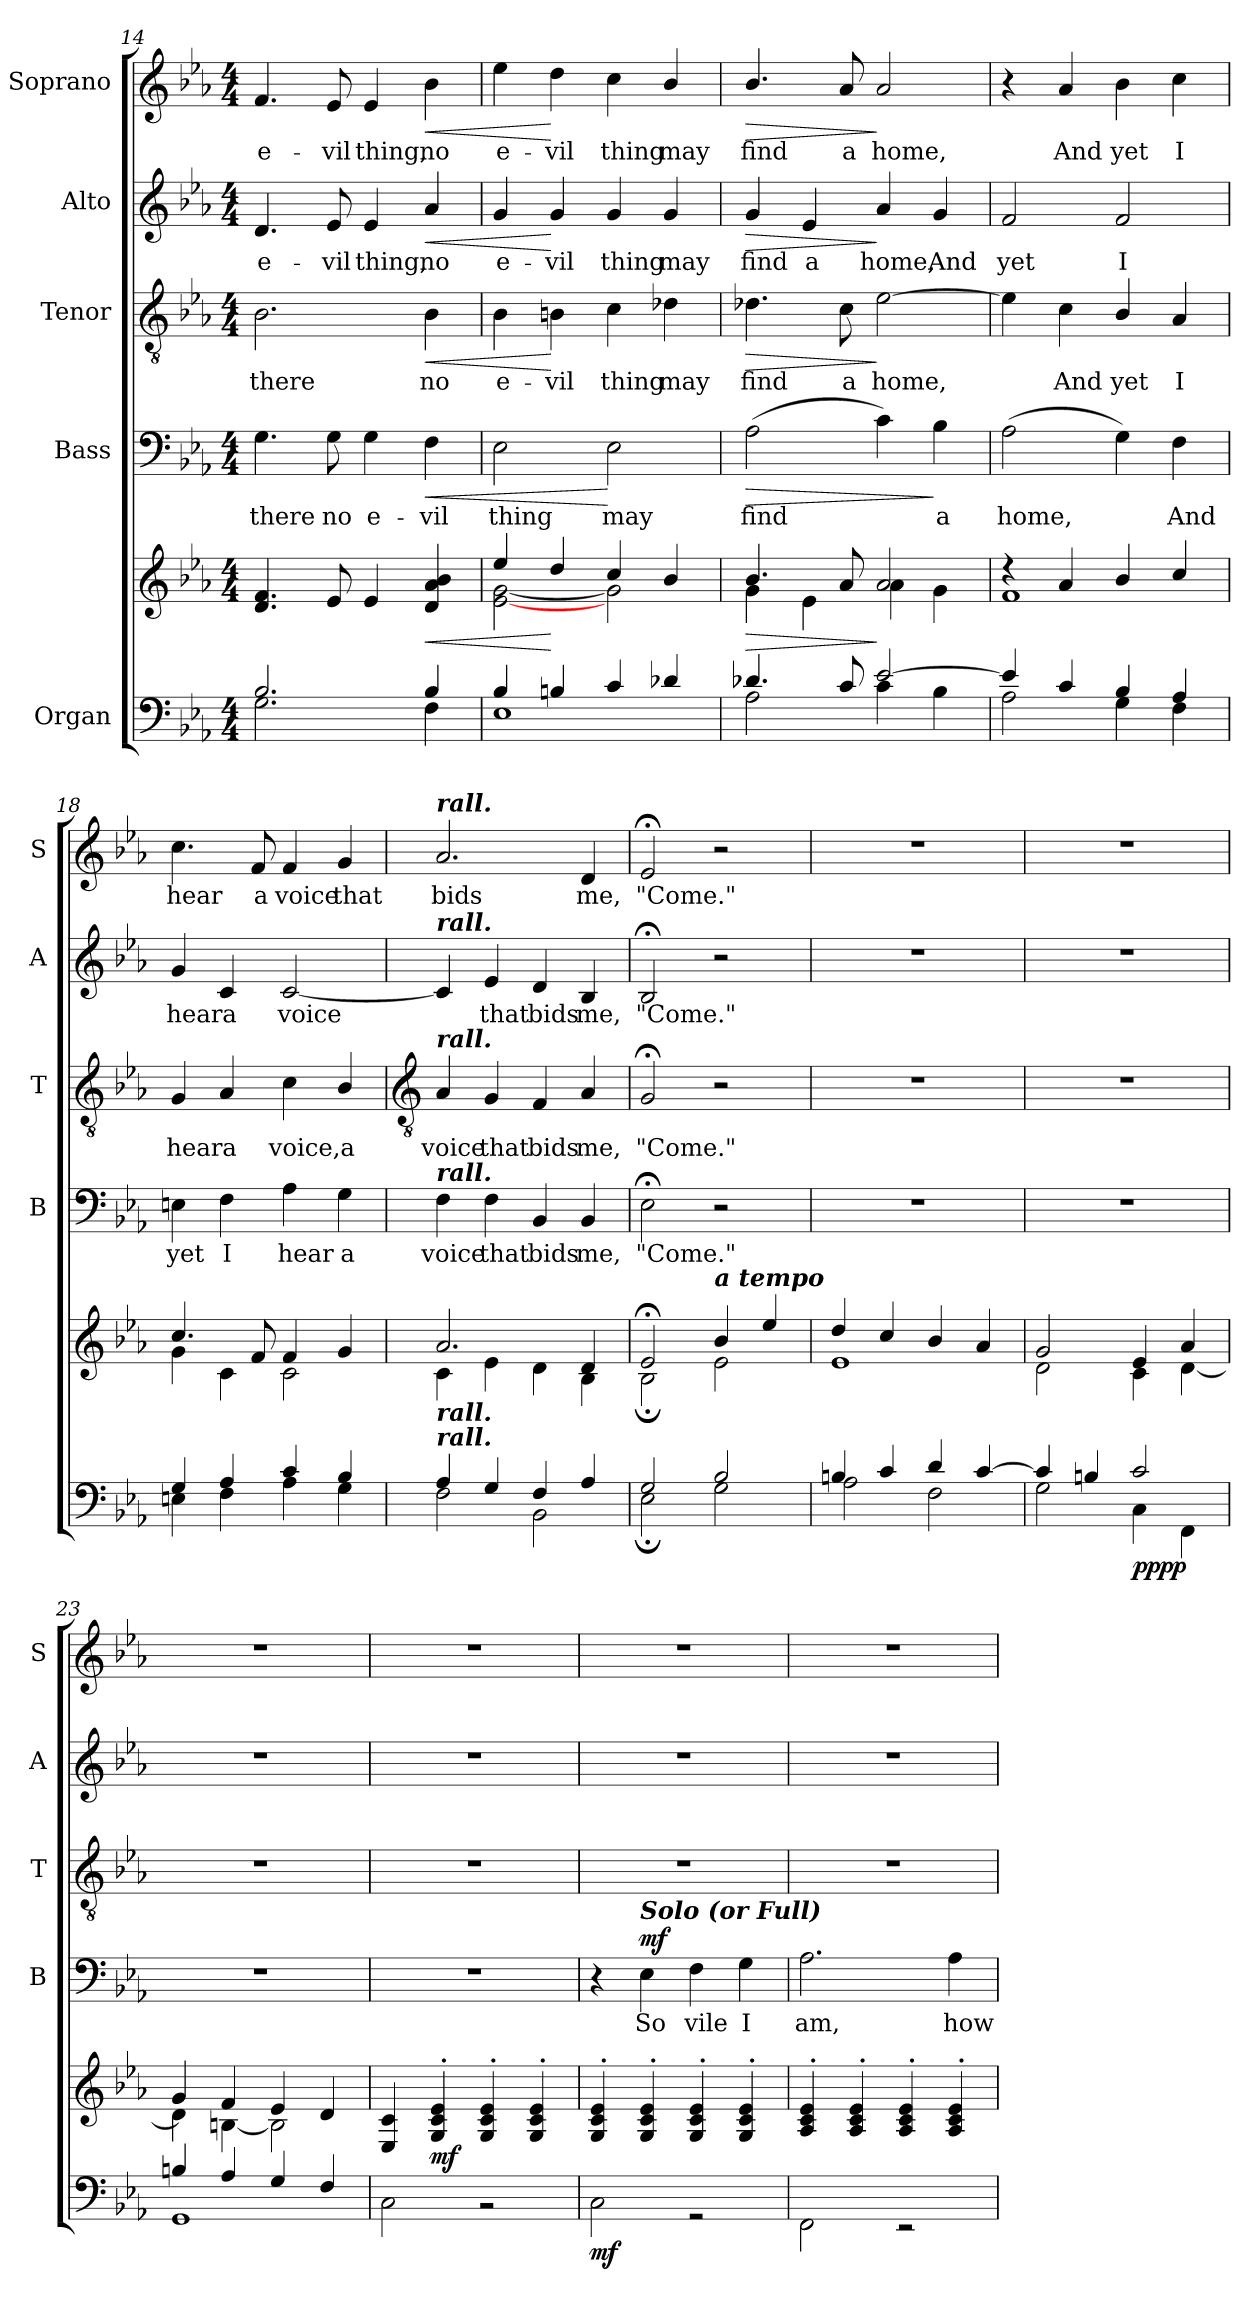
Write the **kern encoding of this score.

**kern	**kern	**dynam	**kern	**text	**dynam	**kern	**text	**dynam	**kern	**text	**dynam	**kern	**text	**dynam
*part5	*part5	*part5	*part4	*part4	*part4	*part3	*part3	*part3	*part2	*part2	*part2	*part1	*part1	*part1
*staff6	*staff5	*staff5/6	*staff4	*staff4	*staff4	*staff3	*staff3	*staff3	*staff2	*staff2	*staff2	*staff1	*staff1	*staff1
*I"Organ	*	*	*I"Bass	*	*	*I"Tenor	*	*	*I"Alto	*	*	*I"Soprano	*	*
*	*	*	*I'B	*	*	*I'T	*	*	*I'A	*	*	*I'S	*	*
!!LO:LB:g=z
*clefF4	*clefG2	*	*clefF4	*	*	*clefGv2	*	*	*clefG2	*	*	*clefG2	*	*
*k[b-e-a-]	*k[b-e-a-]	*	*k[b-e-a-]	*	*	*k[b-e-a-]	*	*	*k[b-e-a-]	*	*	*k[b-e-a-]	*	*
*E-:	*E-:	*	*E-:	*	*	*E-:	*	*	*E-:	*	*	*E-:	*	*
*M4/4	*M4/4	*	*M4/4	*	*	*M4/4	*	*	*M4/4	*	*	*M4/4	*	*
=14	=14	=14	=14	=14	=14	=14	=14	=14	=14	=14	=14	=14	=14	=14
*^	*^	*	*	*	*	*	*	*	*	*	*	*	*	*
!	!	!	!	!	!	!LO:LY:b	!	!	!LO:LY:b	!	!	!LO:LY:b	!	!	!LO:LY:b	!
2.B-/	2.G\	4.d/ 4.f/	1ryy	.	4.G	there	.	2.B-	there	.	4.d	e-	.	4.f	e-	.
!	!	!	!	!	!	!LO:LY:b	!	!	!	!	!	!LO:LY:b	!	!	!LO:LY:b	!
.	.	8e-/	.	.	8G	no	.	.	.	.	8e-	-vil	.	8e-	-vil	.
!	!	!	!	!	!	!LO:LY:b	!	!	!	!	!	!LO:LY:b	!	!	!LO:LY:b	!
.	.	4e-/	.	.	4G	e-	.	.	.	.	4e-	thing,	.	4e-	thing,	.
!	!	!	!	!LO:HP:b	!	!LO:LY:b	!LO:HP:b	!	!LO:LY:b	!LO:HP:b	!	!LO:LY:b	!LO:HP:b	!	!LO:LY:b	!LO:HP:b
4B-/	4F\	4d/ 4a-/ 4b-/	.	<	4F	-vil	<	4B-	no	<	4a-	no	<	4b-	no	<
=15	=15	=15	=15	=15	=15	=15	=15	=15	=15	=15	=15	=15	=15	=15	=15	=15
!	!	!	!	!	!	!LO:LY:b	!	!	!LO:LY:b	!	!	!LO:LY:b	!	!	!LO:LY:b	!
4B-/	1E-\	4ee-/	[2e-\ [2g\	.	2E-	thing	.	4B-	e-	.	4g	e-	.	4ee-	e-	.
!	!	!	!	!	!	!	!	!	!LO:LY:b	!	!	!LO:LY:b	!	!	!LO:LY:b	!
4Bn/	.	4dd/	.	[	.	.	.	4Bn	-vil	[	4g	-vil	[	4dd	-vil	[
!	!	!	!	!	!	!LO:LY:b	!	!	!LO:LY:b	!	!	!LO:LY:b	!	!	!LO:LY:b	!
4c/	.	4cc/	2g\]	.	2E-	may	[	4c	thing	.	4g	thing	.	4cc	thing	.
!	!	!	!	!	!	!	!	!	!LO:LY:b	!	!	!LO:LY:b	!	!	!LO:LY:b	!
4d-X/	.	4b-/	.	.	.	.	.	4d-X	may	.	4g/	may	.	4b-/	may	.
=16	=16	=16	=16	=16	=16	=16	=16	=16	=16	=16	=16	=16	=16	=16	=16	=16
!	!	!	!	!LO:HP:b	!	!	!	!	!	!	!	!	!	!	!	!
!	!	!	!	!LO:HP:n=1:b	!	!LO:LY:b	!LO:HP:b	!	!LO:LY:b	!LO:HP:b	!	!LO:LY:b	!LO:HP:b	!	!LO:LY:b	!LO:HP:b
4.d-X/	2A-\	4.b-/	4g\	> >	(>2A-	find	>	4.d-X	find	>	4g	find	>	4.b-/	find	>
!	!	!	!	!	!	!	!	!	!	!	!	!LO:LY:b	!	!	!	!
.	.	.	4e-\	.	.	.	.	.	.	.	4e-	a	.	.	.	.
!	!	!	!	!	!	!	!	!	!LO:LY:b	!	!	!	!	!	!LO:LY:b	!
8c/	.	8a-/	.	.	.	.	.	8c	a	.	.	.	.	8a-	a	.
!	!	!	!	!	!	!	!	!	!LO:LY:b	!	!	!LO:LY:b	!	!	!LO:LY:b	!
[2e-/	4c\	2a-/	4a-\	] ]	4c)	.	.	[2e-	home,	]	4a-	home,	]	2a-	home,	]
!	!	!	!	!	!	!LO:LY:b	!	!	!	!	!	!LO:LY:b	!	!	!	!
.	4B-\	.	4g\	.	4B-	a	]	.	.	.	4g	And	.	.	.	.
=17	=17	=17	=17	=17	=17	=17	=17	=17	=17	=17	=17	=17	=17	=17	=17	=17
!	!	!	!	!	!	!LO:LY:b	!	!	!	!	!	!LO:LY:b	!	!	!	!
4e-/]	2A-\	4r	1f\	.	(>2A-	home,	.	4e-]	.	.	2f	yet	.	4r	.	.
!	!	!	!	!	!	!	!	!	!LO:LY:b	!	!	!	!	!	!LO:LY:b	!
4c/	.	4a-/	.	.	.	.	.	4c	And	.	.	.	.	4a-	And	.
!	!	!	!	!	!	!	!	!	!LO:LY:b	!	!	!LO:LY:b	!	!	!LO:LY:b	!
4B-/	4G\	4b-/	.	.	4G)	.	.	4B-/	yet	.	2f	I	.	4b-	yet	.
!	!	!	!	!	!	!LO:LY:b	!	!	!LO:LY:b	!	!	!	!	!	!LO:LY:b	!
4A-/	4F\	4cc/	.	.	4F	And	.	4A-	I	.	.	.	.	4cc	I	.
=18	=18	=18	=18	=18	=18	=18	=18	=18	=18	=18	=18	=18	=18	=18	=18	=18
!	!	!	!	!	!	!LO:LY:b	!	!	!LO:LY:b	!	!	!LO:LY:b	!	!	!LO:LY:b	!
4G/	4En\	4.cc/	4g\	.	4En	yet	.	4G	hear	.	4g	hear	.	4.cc	hear	.
!	!	!	!	!	!	!LO:LY:b	!	!	!LO:LY:b	!	!	!LO:LY:b	!	!	!	!
4A-/	4F\	.	4c\	.	4F	I	.	4A-	a	.	4c	a	.	.	.	.
!	!	!	!	!	!	!	!	!	!	!	!	!	!	!	!LO:LY:b	!
.	.	8f/	.	.	.	.	.	.	.	.	.	.	.	8f	a	.
!	!	!	!	!	!	!LO:LY:b	!	!	!LO:LY:b	!	!	!LO:LY:b	!	!	!LO:LY:b	!
4c/	4A-\	4f/	2c\	.	4A-	hear	.	4c	voice,	.	[2c	voice	.	4f	voice	.
!	!	!	!	!	!	!LO:LY:b	!	!	!LO:LY:b	!	!	!	!	!	!LO:LY:b	!
4B-/	4G\	4g/	.	.	4G	a	.	4B-/	a	.	.	.	.	4g	that	.
!!LO:LB:g=z
=19	=19	=19	=19	=19	=19	=19	=19	=19	=19	=19	=19	=19	=19	=19	=19	=19
*	*	*	*	*	*	*	*	*clefGv2	*	*	*	*	*	*	*	*
!	!	!	!	!	!	!	!	!	!	!	!	!	!	!LO:TX:a:Bi:t=rall.	!	!
!	!	!	!	!	!	!	!	!	!	!	!LO:TX:a:Bi:t=rall.	!	!	!	!	!
!	!	!	!	!	!	!	!	!LO:TX:a:Bi:t=rall.	!	!	!	!	!	!	!	!
!	!	!	!	!	!LO:TX:a:Bi:t=rall.	!	!	!	!	!	!	!	!	!	!	!
!LO:TX:a:Bi:t=rall.	!	!	!	!	!	!	!	!	!	!	!	!	!	!	!	!
!LO:TX:a:Bi:t=rall.	!	!	!	!	!	!	!	!	!	!	!	!	!	!	!	!
!	!	!	!	!	!	!LO:LY:b	!	!	!LO:LY:b	!	!	!	!	!	!LO:LY:b	!
4A-/	2F\	2.a-/	4c\	.	4F	voice	.	4A-	voice	.	4c]	.	.	2.a-	bids	.
!	!	!	!	!	!	!LO:LY:b	!	!	!LO:LY:b	!	!	!LO:LY:b	!	!	!	!
4G/	.	.	4e-\	.	4F	that	.	4G	that	.	4e-	that	.	.	.	.
!	!	!	!	!	!	!LO:LY:b	!	!	!LO:LY:b	!	!	!LO:LY:b	!	!	!	!
4F/	2BB-\	.	4d\	.	4BB-	bids	.	4F	bids	.	4d	bids	.	.	.	.
!	!	!	!	!	!	!LO:LY:b	!	!	!LO:LY:b	!	!	!LO:LY:b	!	!	!LO:LY:b	!
4A-/	.	4d/	4B-\	.	4BB-	me,	.	4A-	me,	.	4B-	me,	.	4d	me,	.
=20	=20	=20	=20	=20	=20	=20	=20	=20	=20	=20	=20	=20	=20	=20	=20	=20
!	!	!	!	!	!	!LO:LY:b	!	!	!LO:LY:b	!	!	!LO:LY:b	!	!	!LO:LY:b	!
2G/	2E-;\	2e-;</	2B-;<\	.	2E-;<	"Come."	.	2G;<	"Come."	.	2B-;<	"Come."	.	2e-;<	"Come."	.
!	!	!LO:TX:a:Bi:t=a tempo	!	!	!	!	!	!	!	!	!	!	!	!	!	!
!	!	!	!	!LO:DY:b=2	!	!	!	!	!	!	!	!	!	!	!	!
!	!	!	!	!LO:DY:n=1:b=2	!	!	!	!	!	!	!	!	!	!	!	!
!	!	!	!	!LO:DY:n=2:b	!	!	!	!	!	!	!	!	!	!	!	!
!	!	!	!	!LO:DY:n=3:b	!	!	!	!	!	!	!	!	!	!	!	!
2B-/	2G\	4b-/	2e-\	mf mf mf mf	2r	.	.	2r	.	.	2r	.	.	2r	.	.
.	.	4ee-/	.	.	.	.	.	.	.	.	.	.	.	.	.	.
=21	=21	=21	=21	=21	=21	=21	=21	=21	=21	=21	=21	=21	=21	=21	=21	=21
4Bn/	2A-\	4dd/	1e-\	.	1r	.	.	1r	.	.	1r	.	.	1r	.	.
4c/	.	4cc/	.	.	.	.	.	.	.	.	.	.	.	.	.	.
4d/	2F\	4b-/	.	.	.	.	.	.	.	.	.	.	.	.	.	.
[4c/	.	4a-/	.	.	.	.	.	.	.	.	.	.	.	.	.	.
=22	=22	=22	=22	=22	=22	=22	=22	=22	=22	=22	=22	=22	=22	=22	=22	=22
4c/]	2G\	2g/	2d\	.	1r	.	.	1r	.	.	1r	.	.	1r	.	.
4Bn/	.	.	.	.	.	.	.	.	.	.	.	.	.	.	.	.
!	!	!	!	!LO:DY:b=2	!	!	!	!	!	!	!	!	!	!	!	!
!	!	!	!	!LO:DY:n=1:b=2	!	!	!	!	!	!	!	!	!	!	!	!
!	!	!	!	!LO:DY:n=2:b	!	!	!	!	!	!	!	!	!	!	!	!
!	!	!	!	!LO:DY:n=3:b	!	!	!	!	!	!	!	!	!	!	!	!
2c/	4C\	4e-/	4c\	p p p p	.	.	.	.	.	.	.	.	.	.	.	.
.	4FF\	4a-/	[4d\	.	.	.	.	.	.	.	.	.	.	.	.	.
=23	=23	=23	=23	=23	=23	=23	=23	=23	=23	=23	=23	=23	=23	=23	=23	=23
4Bn/	1GG\	4g/	4d\]	.	1r	.	.	1r	.	.	1r	.	.	1r	.	.
4A-/	.	4f/	[4Bn\	.	.	.	.	.	.	.	.	.	.	.	.	.
4G/	.	4e-/	2B\]	.	.	.	.	.	.	.	.	.	.	.	.	.
4F/	.	4d/	.	.	.	.	.	.	.	.	.	.	.	.	.	.
=24	=24	=24	=24	=24	=24	=24	=24	=24	=24	=24	=24	=24	=24	=24	=24	=24
*	*	*MM100	*	*	*	*	*	*	*	*	*	*	*	*	*	*
1ryy	2C\	4E-/ 4c/	1ryy	.	1r	.	.	1r	.	.	1r	.	.	1r	.	.
!	!	!	!	!LO:DY:b	!	!	!	!	!	!	!	!	!	!	!	!
.	.	4G/' 4c/' 4e-/'	.	mf	.	.	.	.	.	.	.	.	.	.	.	.
.	2r	4G/' 4c/' 4e-/'	.	.	.	.	.	.	.	.	.	.	.	.	.	.
.	.	4G/' 4c/' 4e-/'	.	.	.	.	.	.	.	.	.	.	.	.	.	.
=25	=25	=25	=25	=25	=25	=25	=25	=25	=25	=25	=25	=25	=25	=25	=25	=25
!	!	!	!	!LO:DY:b=2	!	!	!	!	!	!	!	!	!	!	!	!
1ryy	2C\	4G/' 4c/' 4e-/'	1ryy	mf	4r	.	.	1r	.	.	1r	.	.	1r	.	.
!	!	!	!	!	!LO:TX:a:Bi:t=Solo (or Full)	!	!	!	!	!	!	!	!	!	!	!
!	!	!	!	!	!	!LO:LY:b	!LO:DY:b	!	!	!	!	!	!	!	!	!
.	.	4G/' 4c/' 4e-/'	.	.	4E-	So	mf	.	.	.	.	.	.	.	.	.
!	!	!	!	!	!	!LO:LY:b	!	!	!	!	!	!	!	!	!	!
.	2r	4G/' 4c/' 4e-/'	.	.	4F	vile	.	.	.	.	.	.	.	.	.	.
!	!	!	!	!	!	!LO:LY:b	!	!	!	!	!	!	!	!	!	!
.	.	4G/' 4c/' 4e-/'	.	.	4G	I	.	.	.	.	.	.	.	.	.	.
=26	=26	=26	=26	=26	=26	=26	=26	=26	=26	=26	=26	=26	=26	=26	=26	=26
!	!	!	!	!	!	!LO:LY:b	!	!	!	!	!	!	!	!	!	!
1ryy	2FF\	4A-/' 4c/' 4e-/'	1ryy	.	2.A-	am,	.	1r	.	.	1r	.	.	1r	.	.
.	.	4A-/' 4c/' 4e-/'	.	.	.	.	.	.	.	.	.	.	.	.	.	.
.	2r	4A-/' 4c/' 4e-/'	.	.	.	.	.	.	.	.	.	.	.	.	.	.
!	!	!	!	!	!	!LO:LY:b	!	!	!	!	!	!	!	!	!	!
.	.	4A-/' 4c/' 4e-/'	.	.	4A-	how	.	.	.	.	.	.	.	.	.	.
*v	*v	*	*	*	*	*	*	*	*	*	*	*	*	*	*	*
*	*v	*v	*	*	*	*	*	*	*	*	*	*	*	*	*
=	=	=	=	=	=	=	=	=	=	=	=	=	=	=
*-	*-	*-	*-	*-	*-	*-	*-	*-	*-	*-	*-	*-	*-	*-
